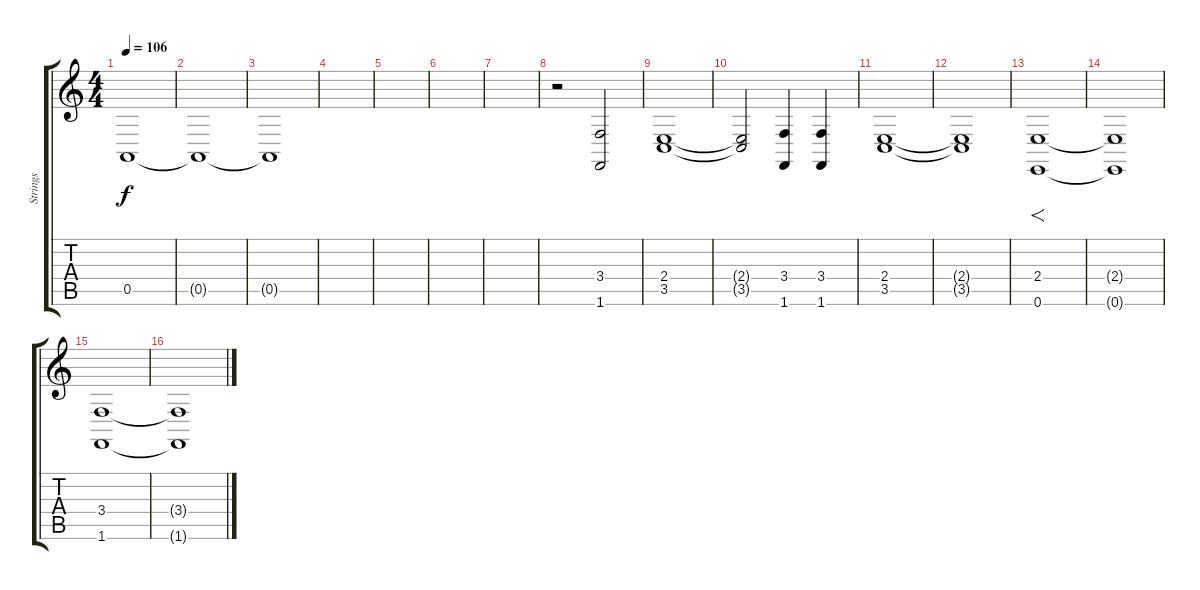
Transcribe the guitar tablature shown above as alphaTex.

\track ("Strings" "Strings") {instrument stringensemble2}
\staff {score tabs}
\tuning (E4 B3 G3 D3 A2 E2) {hide}
\ts (4 4)
\tempo 106
\clef g2
\ks c
0.5.1{dy f} |
0.5{t}.1 |
0.5{t}.1 |
|
|
|
|
r.2 (3.4 1.6).2 |
(2.4 3.5).1 |
(2.4{t} 3.5{t}).2{volume 8} (3.4 1.6).4{volume 10} (3.4 1.6).4 |
(2.4 3.5).1 |
(2.4{t} 3.5{t}).1{volume 8} |
(2.4 0.6).1{f} |
(2.4{t} 0.6{t}).1 |
(3.4 1.6).1 |
(3.4{t} 1.6{t}).1
